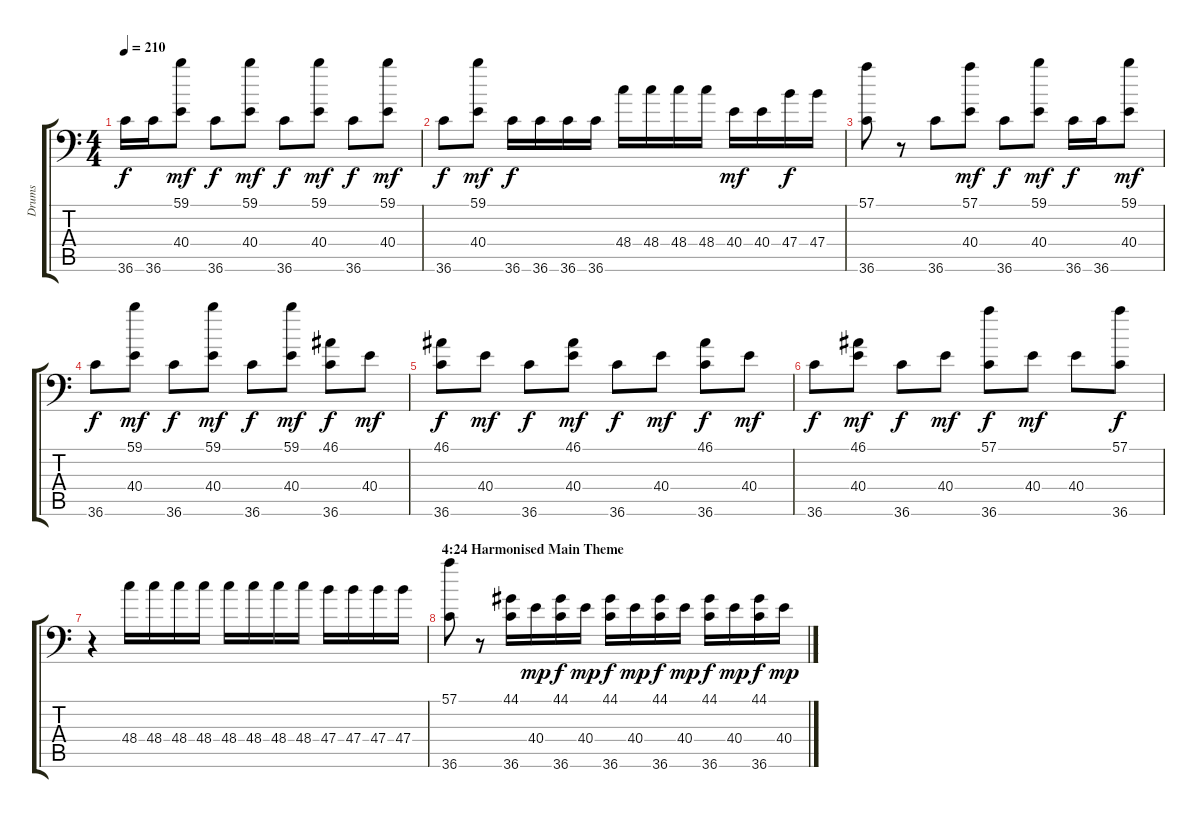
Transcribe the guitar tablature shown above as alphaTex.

\track ("Drums" "Drums") {instrument acousticgrandpiano}
\staff {score tabs}
\tuning (C-1 C-1 C-1 C-1 C-1 C-1) {hide}
\ts (4 4)
\tempo 210
\clef f4
\ks c
36.6.16{dy f} 36.6.16 (59.1 40.4).8{dy mf} 36.6.8{dy f} (59.1 40.4).8{dy mf} 36.6.8{dy f} (59.1 40.4).8{dy mf} 36.6.8{dy f} (59.1 40.4).8{dy mf} |
36.6.8{dy f} (59.1 40.4).8{dy mf} 36.6.16{dy f} 36.6.16 36.6.16 36.6.16 48.4.16 48.4.16 48.4.16 48.4.16 40.4.16{dy mf} 40.4.16 47.4.16{dy f} 47.4.16 |
(57.1 36.6).8 r.8 36.6.8 (57.1 40.4).8{dy mf} 36.6.8{dy f} (59.1 40.4).8{dy mf} 36.6.16{dy f} 36.6.16 (59.1 40.4).8{dy mf} |
36.6.8{dy f} (59.1 40.4).8{dy mf} 36.6.8{dy f} (59.1 40.4).8{dy mf} 36.6.8{dy f} (59.1 40.4).8{dy mf} (46.1 36.6).8{dy f} 40.4.8{dy mf} |
(46.1 36.6).8{dy f} 40.4.8{dy mf} 36.6.8{dy f} (46.1 40.4).8{dy mf} 36.6.8{dy f} 40.4.8{dy mf} (46.1 36.6).8{dy f} 40.4.8{dy mf} |
36.6.8{dy f} (46.1 40.4).8{dy mf} 36.6.8{dy f} 40.4.8{dy mf} (57.1 36.6).8{dy f} 40.4.8{dy mf} 40.4.8 (57.1 36.6).8{dy f} |
r.4 48.4.16 48.4.16 48.4.16 48.4.16 48.4.16 48.4.16 48.4.16 48.4.16 47.4.16 47.4.16 47.4.16 47.4.16 |
\section ("" "4:24 Harmonised Main Theme")
(57.1 36.6).8 r.8 (44.1 36.6).16 40.4.16{dy mp} (44.1 36.6).16{dy f} 40.4.16{dy mp} (44.1 36.6).16{dy f} 40.4.16{dy mp} (44.1 36.6).16{dy f} 40.4.16{dy mp} (44.1 36.6).16{dy f} 40.4.16{dy mp} (44.1 36.6).16{dy f} 40.4.16{dy mp}
